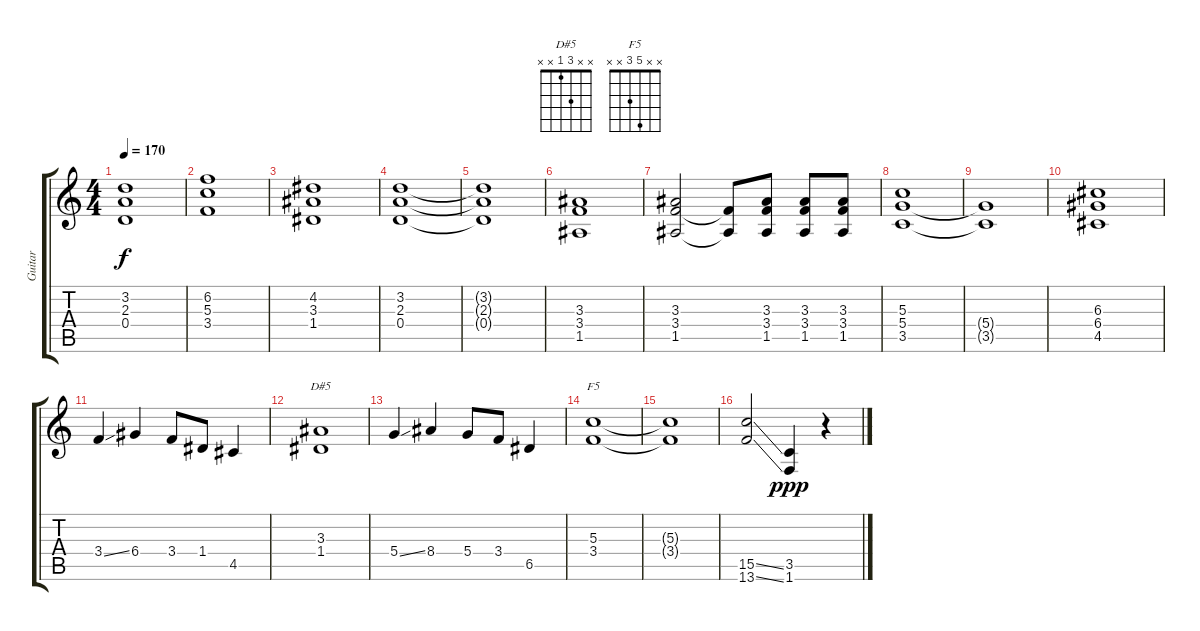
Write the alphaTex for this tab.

\track ("Guitar" "Guitar") {instrument distortionguitar}
\staff {score tabs}
\tuning (E4 B3 G3 D3 A2 E2) {hide}
\chord ("D#5" x x 3 1 x x)
\chord ("F5" x x 5 3 x x)
\ts (4 4)
\tempo 170
\clef g2
\ks c
(3.2{t} 2.3{t} 0.4{t}).1{dy f} |
(6.2 5.3 3.4).1 |
(4.2 3.3 1.4).1 |
(3.2 2.3 0.4).1 |
(3.2{t} 2.3{t} 0.4{t}).1 |
(3.3 3.4 1.5).1 |
(3.3 3.4 1.5).2 (3.4{t} 1.5{t}).8 (3.3 3.4 1.5).8 (3.3 3.4 1.5).8 (3.3 3.4 1.5).8 |
(5.3 5.4 3.5).1 |
(5.4{t} 3.5{t}).1 |
(6.3 6.4 4.5).1 |
3.4{ss}.4 6.4.4 3.4.8 1.4.8 4.5.4 |
(3.3 1.4).1{ch "D#5"} |
5.4{ss}.4 8.4.4 5.4.8 3.4.8 6.5.4 |
(5.3 3.4).1{ch "F5"} |
(5.3{t} 3.4{t}).1 |
(15.5{ss} 13.6{ss}).2 (3.5 1.6).4{dy ppp} r.4
